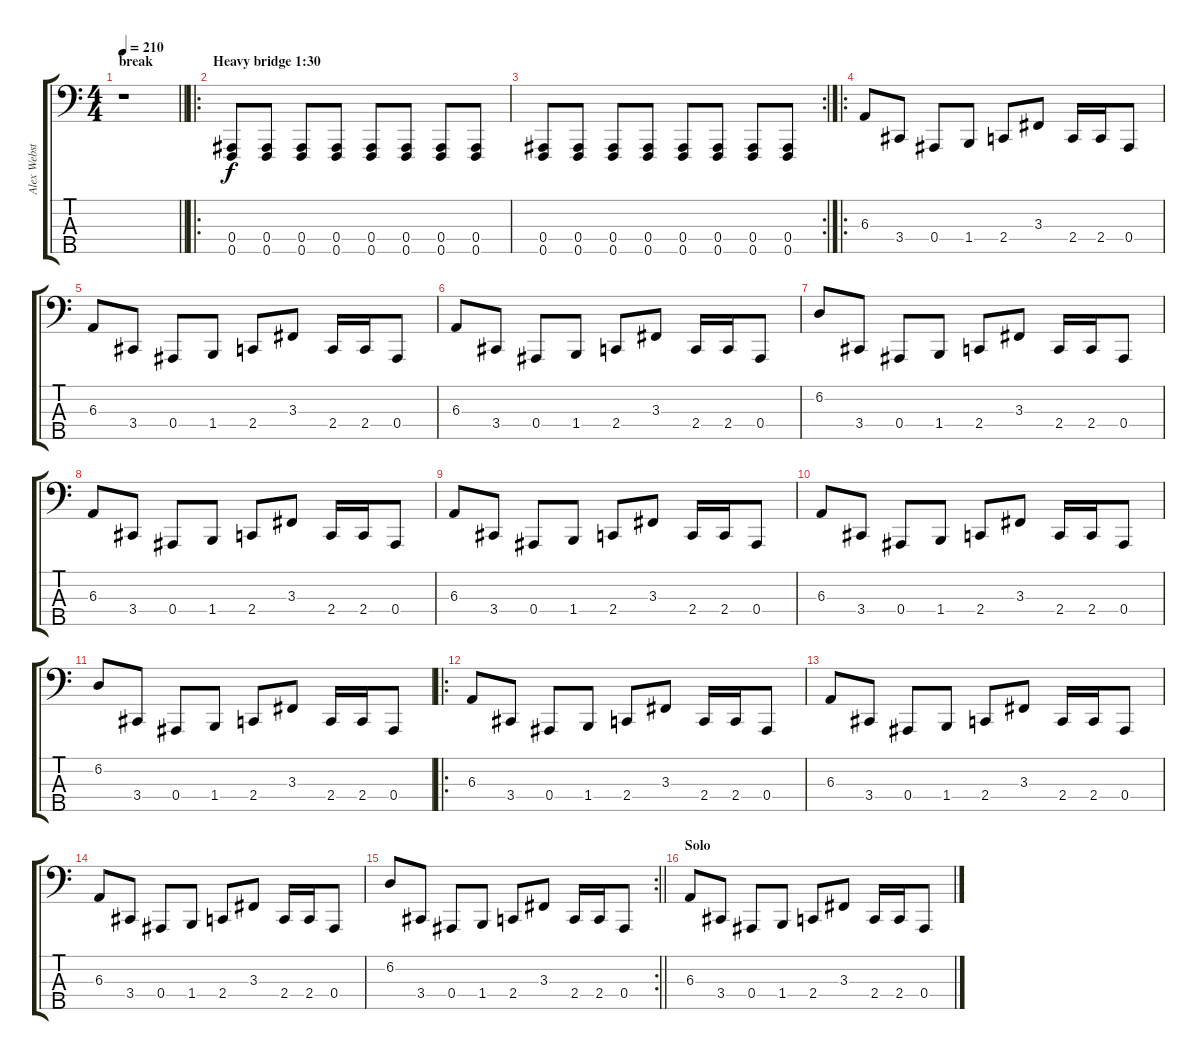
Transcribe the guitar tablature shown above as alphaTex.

\track ("Alex Webster" "Alex Webst") {instrument electricbassfinger}
\staff {score tabs}
\tuning (Db2 Ab1 Eb1 Bb0 F0) {hide}
\ts (4 4)
\section ("" "break")
\tempo 210
\clef f4
\barLineRight lightlight
\ks c
r.1{dy f} |
\ro
\section ("" "Heavy bridge 1:30")
(0.4 0.5).8 (0.4 0.5).8 (0.4 0.5).8 (0.4 0.5).8 (0.4 0.5).8 (0.4 0.5).8 (0.4 0.5).8 (0.4 0.5).8 |
\rc 2
(0.4 0.5).8 (0.4 0.5).8 (0.4 0.5).8 (0.4 0.5).8 (0.4 0.5).8 (0.4 0.5).8 (0.4 0.5).8 (0.4 0.5).8 |
\ro
6.3.8 3.4.8 0.4.8 1.4.8 2.4.8 3.3.8 2.4.16 2.4.16 0.4.8 |
6.3.8 3.4.8 0.4.8 1.4.8 2.4.8 3.3.8 2.4.16 2.4.16 0.4.8 |
6.3.8 3.4.8 0.4.8 1.4.8 2.4.8 3.3.8 2.4.16 2.4.16 0.4.8 |
6.2.8 3.4.8 0.4.8 1.4.8 2.4.8 3.3.8 2.4.16 2.4.16 0.4.8 |
6.3.8 3.4.8 0.4.8 1.4.8 2.4.8 3.3.8 2.4.16 2.4.16 0.4.8 |
6.3.8 3.4.8 0.4.8 1.4.8 2.4.8 3.3.8 2.4.16 2.4.16 0.4.8 |
6.3.8 3.4.8 0.4.8 1.4.8 2.4.8 3.3.8 2.4.16 2.4.16 0.4.8 |
6.2.8 3.4.8 0.4.8 1.4.8 2.4.8 3.3.8 2.4.16 2.4.16 0.4.8 |
\ro
6.3.8 3.4.8 0.4.8 1.4.8 2.4.8 3.3.8 2.4.16 2.4.16 0.4.8 |
6.3.8 3.4.8 0.4.8 1.4.8 2.4.8 3.3.8 2.4.16 2.4.16 0.4.8 |
6.3.8 3.4.8 0.4.8 1.4.8 2.4.8 3.3.8 2.4.16 2.4.16 0.4.8 |
\rc 2
\barLineRight lightlight
6.2.8 3.4.8 0.4.8 1.4.8 2.4.8 3.3.8 2.4.16 2.4.16 0.4.8 |
\section ("" "Solo")
6.3.8 3.4.8 0.4.8 1.4.8 2.4.8 3.3.8 2.4.16 2.4.16 0.4.8
